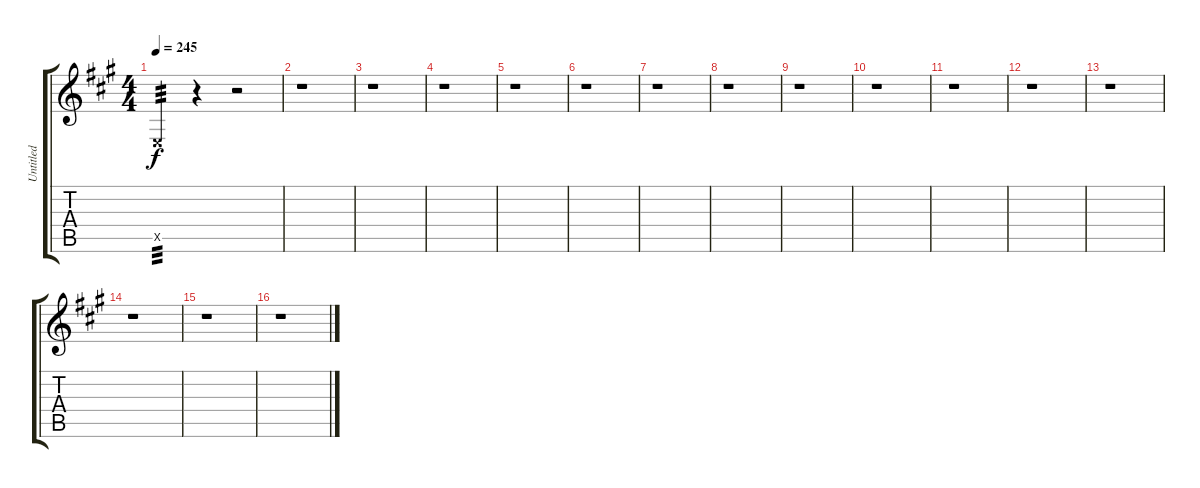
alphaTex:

\track ("Untitled" "Untitled") {instrument guitarfretnoise}
\staff {score tabs}
\tuning (E4 B3 G3 D3 A2 E2) {hide}
\ts (4 4)
\tempo 245
\clef g2
\ks a
7.5{x}.4{tp 3 dy f} r.4 r.2 |
r.1 |
r.1 |
r.1 |
r.1 |
r.1 |
r.1 |
r.1 |
r.1 |
r.1 |
r.1 |
r.1 |
r.1 |
r.1 |
r.1 |
r.1
